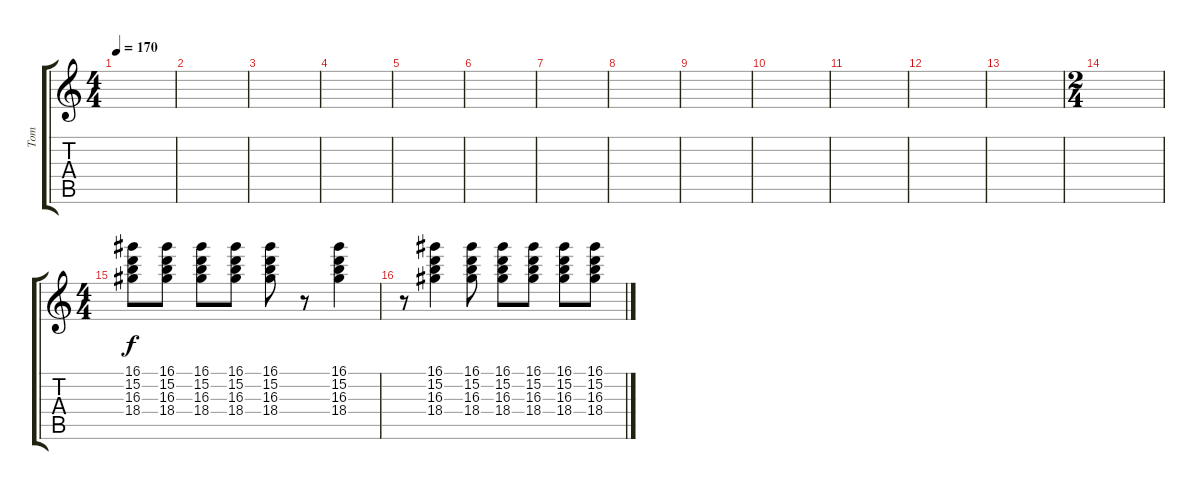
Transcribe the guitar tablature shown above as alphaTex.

\track ("Tom" "Tom") {instrument electricguitarclean}
\staff {score tabs}
\tuning (E4 B3 G3 D3 A2 E2) {hide}
\ts (4 4)
\tempo 170
\clef g2
\ks c
|
|
|
|
|
|
|
|
|
|
|
|
|
\ts (2 4)
|
\ts (4 4)
(16.1 15.2 16.3 18.4).8 (16.1 15.2 16.3 18.4).8 (16.1 15.2 16.3 18.4).8 (16.1 15.2 16.3 18.4).8 (16.1 15.2 16.3 18.4).8 r.8 (16.1 15.2 16.3 18.4).4 |
r.8 (16.1 15.2 16.3 18.4).4 (16.1 15.2 16.3 18.4).8 (16.1 15.2 16.3 18.4).8 (16.1 15.2 16.3 18.4).8 (16.1 15.2 16.3 18.4).8 (16.1 15.2 16.3 18.4).8
